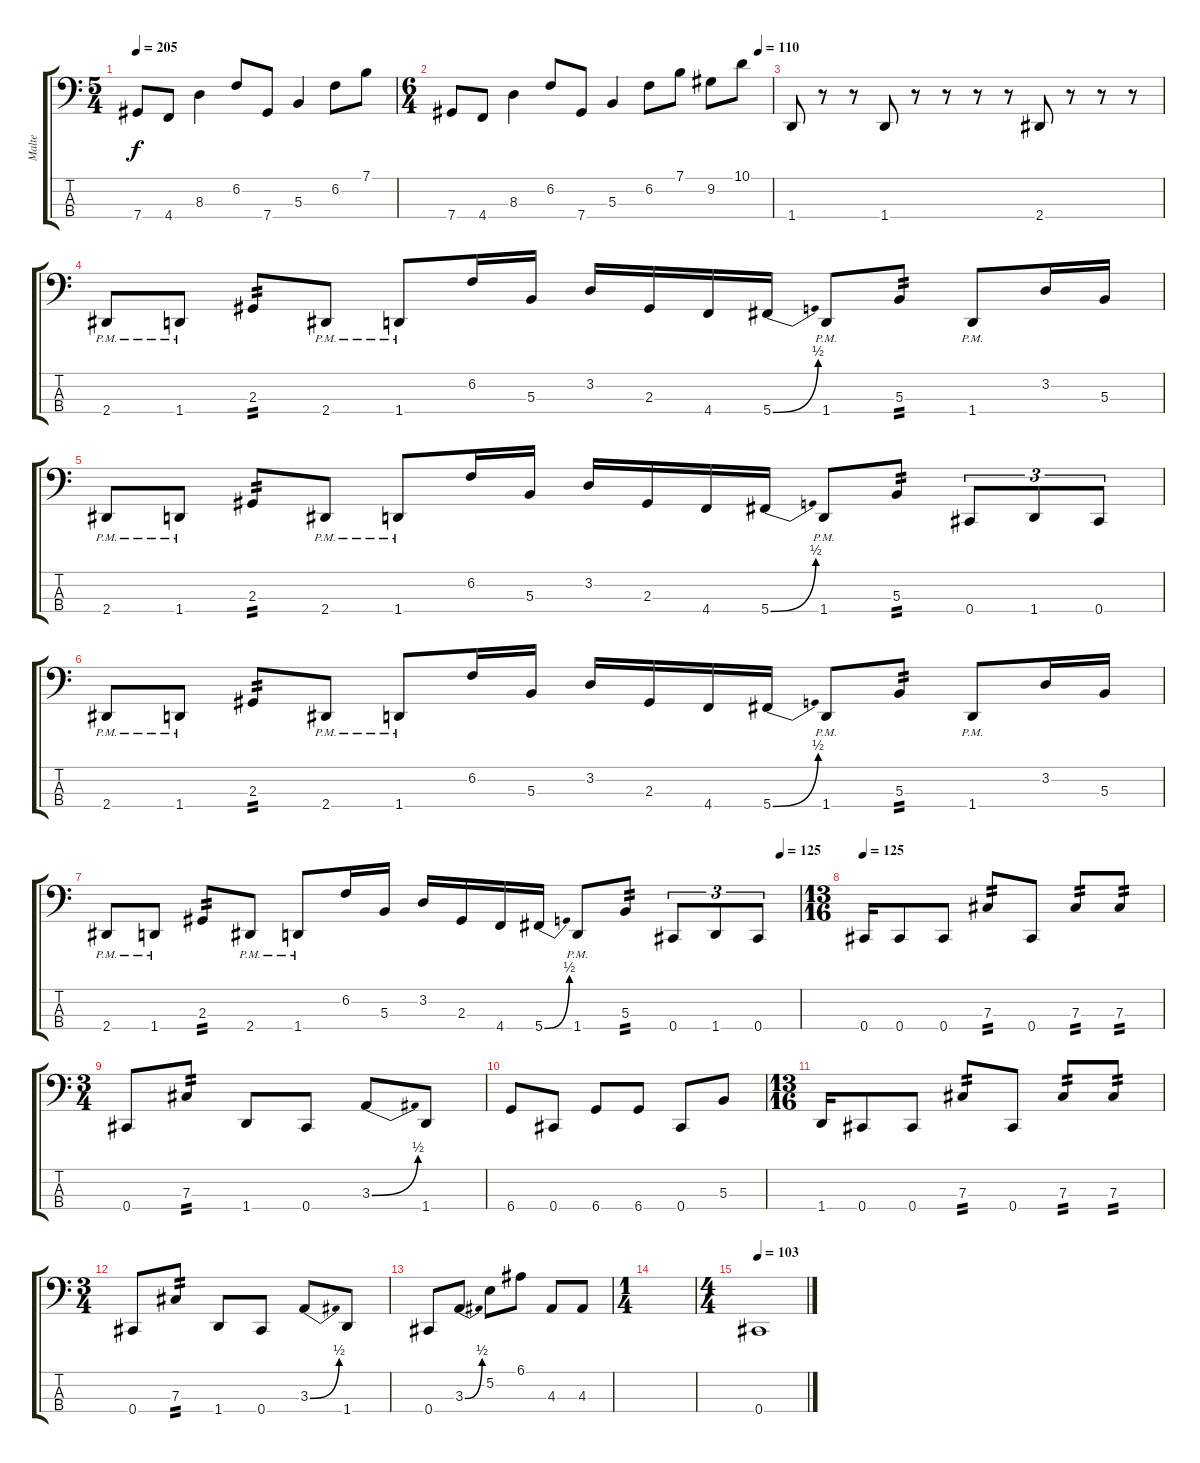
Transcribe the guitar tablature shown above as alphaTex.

\track ("Malte" "Malte") {instrument electricbasspick}
\staff {score tabs}
\tuning (E2 B1 Gb1 Db1) {hide}
\ts (5 4)
\tempo 205
\clef f4
\ks c
7.4.8{dy f} 4.4.8 8.3.4 6.2.8 7.4.8 5.3.4 6.2.8 7.1.8 |
\ts (6 4)
\tempo (110 0.9583333333333334)
7.4.8 4.4.8 8.3.4 6.2.8 7.4.8 5.3.4 6.2.8 7.1.8 9.2.8 10.1.8 |
1.4.8 r.8 r.8 1.4.8 r.8 r.8 r.8 r.8 2.4.8 r.8 r.8 r.8 |
2.4{pm}.8 1.4{pm}.8 2.3.8{tp 2} 2.4{pm}.8 1.4{pm}.8 6.2.16 5.3.16 3.2.16 2.3.16 4.4.16 5.4{be (bend 0 0 60 2)}.16 1.4{pm}.8 5.3.8{tp 2} 1.4{pm}.8 3.2.16 5.3.16 |
2.4{pm}.8 1.4{pm}.8 2.3.8{tp 2} 2.4{pm}.8 1.4{pm}.8 6.2.16 5.3.16 3.2.16 2.3.16 4.4.16 5.4{be (bend 0 0 60 2)}.16 1.4{pm}.8 5.3.8{tp 2} 0.4.8{tu (3 2)} 1.4.8{tu (3 2)} 0.4.8{tu (3 2)} |
2.4{pm}.8 1.4{pm}.8 2.3.8{tp 2} 2.4{pm}.8 1.4{pm}.8 6.2.16 5.3.16 3.2.16 2.3.16 4.4.16 5.4{be (bend 0 0 60 2)}.16 1.4{pm}.8 5.3.8{tp 2} 1.4{pm}.8 3.2.16 5.3.16 |
\tempo (125 0.9722222222222222)
2.4{pm}.8 1.4{pm}.8 2.3.8{tp 2} 2.4{pm}.8 1.4{pm}.8 6.2.16 5.3.16 3.2.16 2.3.16 4.4.16 5.4{be (bend 0 0 60 2)}.16 1.4{pm}.8 5.3.8{tp 2} 0.4.8{tu (3 2)} 1.4.8{tu (3 2)} 0.4.8{tu (3 2)} |
\ts (13 16)
\tempo 125
0.4.16 0.4.8 0.4.8 7.3.8{tp 2} 0.4.8 7.3.8{tp 2} 7.3.8{tp 2} |
\ts (3 4)
0.4.8 7.3.8{tp 2} 1.4.8 0.4.8 3.3{be (bend 0 0 60 2)}.8 1.4.8 |
6.4.8 0.4.8 6.4.8 6.4.8 0.4.8 5.3.8 |
\ts (13 16)
1.4.16 0.4.8 0.4.8 7.3.8{tp 2} 0.4.8 7.3.8{tp 2} 7.3.8{tp 2} |
\ts (3 4)
0.4.8 7.3.8{tp 2} 1.4.8 0.4.8 3.3{be (bend 0 0 60 2)}.8 1.4.8 |
0.4.8 3.3{be (bend 0 0 60 2)}.8 5.2.8 6.1.8 4.3.8 4.3.8 |
\ts (1 4)
|
\ts (4 4)
\tempo 103
0.4.1
